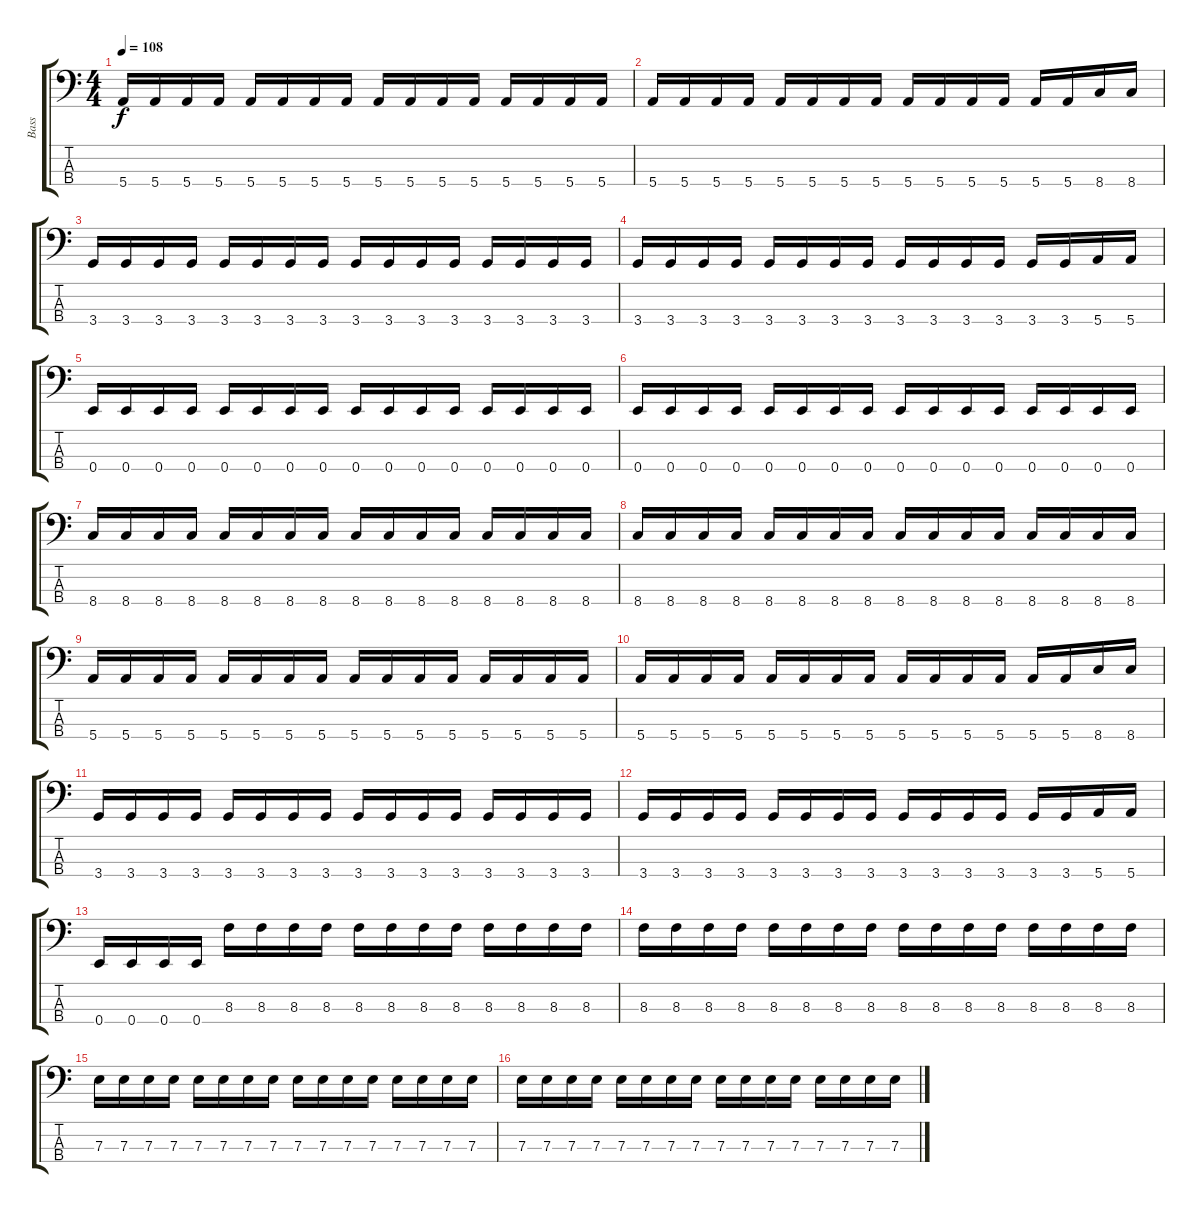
\track ("Bass" "Bass") {instrument electricbassfinger}
\staff {score tabs}
\tuning (G2 D2 A1 E1) {hide}
\ts (4 4)
\tempo 108
\clef f4
\ks c
5.4.16{dy f} 5.4.16 5.4.16 5.4.16 5.4.16 5.4.16 5.4.16 5.4.16 5.4.16 5.4.16 5.4.16 5.4.16 5.4.16 5.4.16 5.4.16 5.4.16 |
5.4.16 5.4.16 5.4.16 5.4.16 5.4.16 5.4.16 5.4.16 5.4.16 5.4.16 5.4.16 5.4.16 5.4.16 5.4.16 5.4.16 8.4.16 8.4.16 |
3.4.16 3.4.16 3.4.16 3.4.16 3.4.16 3.4.16 3.4.16 3.4.16 3.4.16 3.4.16 3.4.16 3.4.16 3.4.16 3.4.16 3.4.16 3.4.16 |
3.4.16 3.4.16 3.4.16 3.4.16 3.4.16 3.4.16 3.4.16 3.4.16 3.4.16 3.4.16 3.4.16 3.4.16 3.4.16 3.4.16 5.4.16 5.4.16 |
0.4.16 0.4.16 0.4.16 0.4.16 0.4.16 0.4.16 0.4.16 0.4.16 0.4.16 0.4.16 0.4.16 0.4.16 0.4.16 0.4.16 0.4.16 0.4.16 |
0.4.16 0.4.16 0.4.16 0.4.16 0.4.16 0.4.16 0.4.16 0.4.16 0.4.16 0.4.16 0.4.16 0.4.16 0.4.16 0.4.16 0.4.16 0.4.16 |
8.4.16 8.4.16 8.4.16 8.4.16 8.4.16 8.4.16 8.4.16 8.4.16 8.4.16 8.4.16 8.4.16 8.4.16 8.4.16 8.4.16 8.4.16 8.4.16 |
8.4.16 8.4.16 8.4.16 8.4.16 8.4.16 8.4.16 8.4.16 8.4.16 8.4.16 8.4.16 8.4.16 8.4.16 8.4.16 8.4.16 8.4.16 8.4.16 |
5.4.16 5.4.16 5.4.16 5.4.16 5.4.16 5.4.16 5.4.16 5.4.16 5.4.16 5.4.16 5.4.16 5.4.16 5.4.16 5.4.16 5.4.16 5.4.16 |
5.4.16 5.4.16 5.4.16 5.4.16 5.4.16 5.4.16 5.4.16 5.4.16 5.4.16 5.4.16 5.4.16 5.4.16 5.4.16 5.4.16 8.4.16 8.4.16 |
3.4.16 3.4.16 3.4.16 3.4.16 3.4.16 3.4.16 3.4.16 3.4.16 3.4.16 3.4.16 3.4.16 3.4.16 3.4.16 3.4.16 3.4.16 3.4.16 |
3.4.16 3.4.16 3.4.16 3.4.16 3.4.16 3.4.16 3.4.16 3.4.16 3.4.16 3.4.16 3.4.16 3.4.16 3.4.16 3.4.16 5.4.16 5.4.16 |
0.4.16 0.4.16 0.4.16 0.4.16 8.3.16 8.3.16 8.3.16 8.3.16 8.3.16 8.3.16 8.3.16 8.3.16 8.3.16 8.3.16 8.3.16 8.3.16 |
8.3.16 8.3.16 8.3.16 8.3.16 8.3.16 8.3.16 8.3.16 8.3.16 8.3.16 8.3.16 8.3.16 8.3.16 8.3.16 8.3.16 8.3.16 8.3.16 |
7.3.16 7.3.16 7.3.16 7.3.16 7.3.16 7.3.16 7.3.16 7.3.16 7.3.16 7.3.16 7.3.16 7.3.16 7.3.16 7.3.16 7.3.16 7.3.16 |
7.3.16 7.3.16 7.3.16 7.3.16 7.3.16 7.3.16 7.3.16 7.3.16 7.3.16 7.3.16 7.3.16 7.3.16 7.3.16 7.3.16 7.3.16 7.3.16
